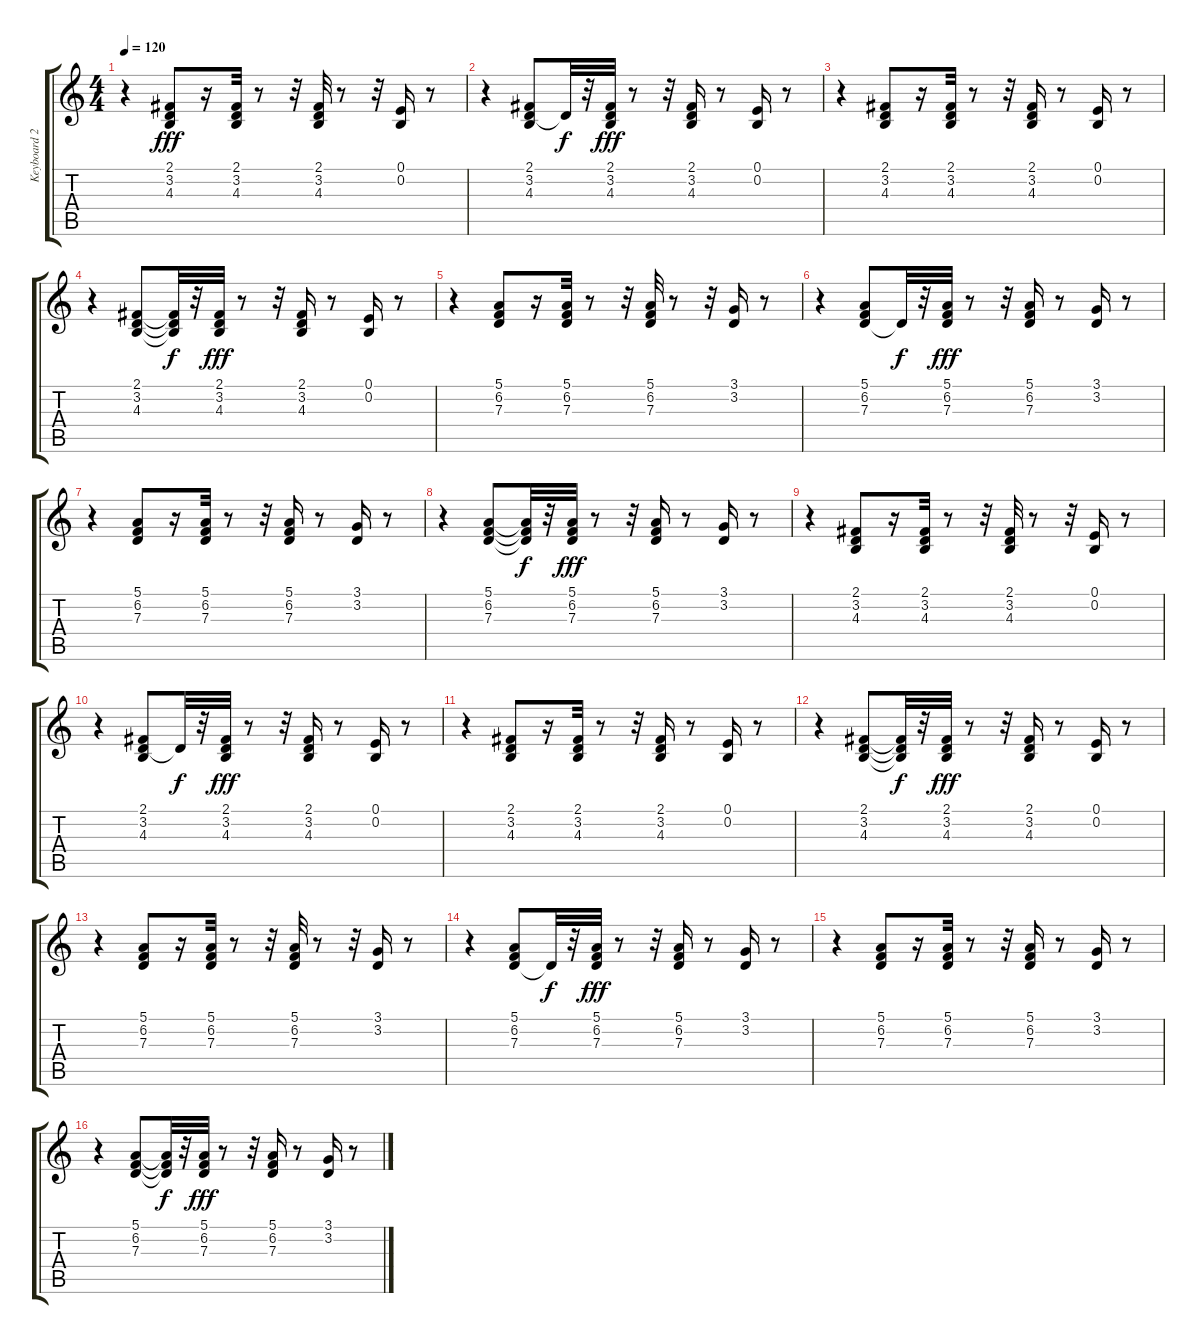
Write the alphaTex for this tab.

\track ("Keyboard 2" "Keyboard 2") {instrument electricpiano2}
\staff {score tabs}
\tuning (E4 B3 G3 D3 A2 E2) {hide}
\ts (4 4)
\tempo 120
\clef g2
\ks c
r.4{dy fff} (2.1 3.2 4.3).8 r.16 (2.1 3.2 4.3).32 r.8 r.32 (2.1 3.2 4.3).32 r.8 r.32 (0.1 0.2).16 r.8 |
r.4 (2.1 3.2 4.3).8 3.2{t}.32{dy f} r.32 (2.1 3.2 4.3).32{dy fff} r.8 r.32 (2.1 3.2 4.3).16 r.8 (0.1 0.2).16 r.8 |
r.4 (2.1 3.2 4.3).8 r.16 (2.1 3.2 4.3).32 r.8 r.32 (2.1 3.2 4.3).16 r.8 (0.1 0.2).16 r.8 |
r.4 (2.1 3.2 4.3).8 (2.1{t} 3.2{t} 4.3{t}).32{dy f} r.32 (2.1 3.2 4.3).32{dy fff} r.8 r.32 (2.1 3.2 4.3).16 r.8 (0.1 0.2).16 r.8 |
r.4 (5.1 6.2 7.3).8 r.16 (5.1 6.2 7.3).32 r.8 r.32 (5.1 6.2 7.3).32 r.8 r.32 (3.1 3.2).16 r.8 |
r.4 (5.1 6.2 7.3).8 7.3{t}.32{dy f} r.32 (5.1 6.2 7.3).32{dy fff} r.8 r.32 (5.1 6.2 7.3).16 r.8 (3.1 3.2).16 r.8 |
r.4 (5.1 6.2 7.3).8 r.16 (5.1 6.2 7.3).32 r.8 r.32 (5.1 6.2 7.3).16 r.8 (3.1 3.2).16 r.8 |
r.4 (5.1 6.2 7.3).8 (5.1{t} 6.2{t} 7.3{t}).32{dy f} r.32 (5.1 6.2 7.3).32{dy fff} r.8 r.32 (5.1 6.2 7.3).16 r.8 (3.1 3.2).16 r.8 |
r.4 (2.1 3.2 4.3).8 r.16 (2.1 3.2 4.3).32 r.8 r.32 (2.1 3.2 4.3).32 r.8 r.32 (0.1 0.2).16 r.8 |
r.4 (2.1 3.2 4.3).8 3.2{t}.32{dy f} r.32 (2.1 3.2 4.3).32{dy fff} r.8 r.32 (2.1 3.2 4.3).16 r.8 (0.1 0.2).16 r.8 |
r.4 (2.1 3.2 4.3).8 r.16 (2.1 3.2 4.3).32 r.8 r.32 (2.1 3.2 4.3).16 r.8 (0.1 0.2).16 r.8 |
r.4 (2.1 3.2 4.3).8 (2.1{t} 3.2{t} 4.3{t}).32{dy f} r.32 (2.1 3.2 4.3).32{dy fff} r.8 r.32 (2.1 3.2 4.3).16 r.8 (0.1 0.2).16 r.8 |
r.4 (5.1 6.2 7.3).8 r.16 (5.1 6.2 7.3).32 r.8 r.32 (5.1 6.2 7.3).32 r.8 r.32 (3.1 3.2).16 r.8 |
r.4 (5.1 6.2 7.3).8 7.3{t}.32{dy f} r.32 (5.1 6.2 7.3).32{dy fff} r.8 r.32 (5.1 6.2 7.3).16 r.8 (3.1 3.2).16 r.8 |
r.4 (5.1 6.2 7.3).8 r.16 (5.1 6.2 7.3).32 r.8 r.32 (5.1 6.2 7.3).16 r.8 (3.1 3.2).16 r.8 |
r.4 (5.1 6.2 7.3).8 (5.1{t} 6.2{t} 7.3{t}).32{dy f} r.32 (5.1 6.2 7.3).32{dy fff} r.8 r.32 (5.1 6.2 7.3).16 r.8 (3.1 3.2).16 r.8
